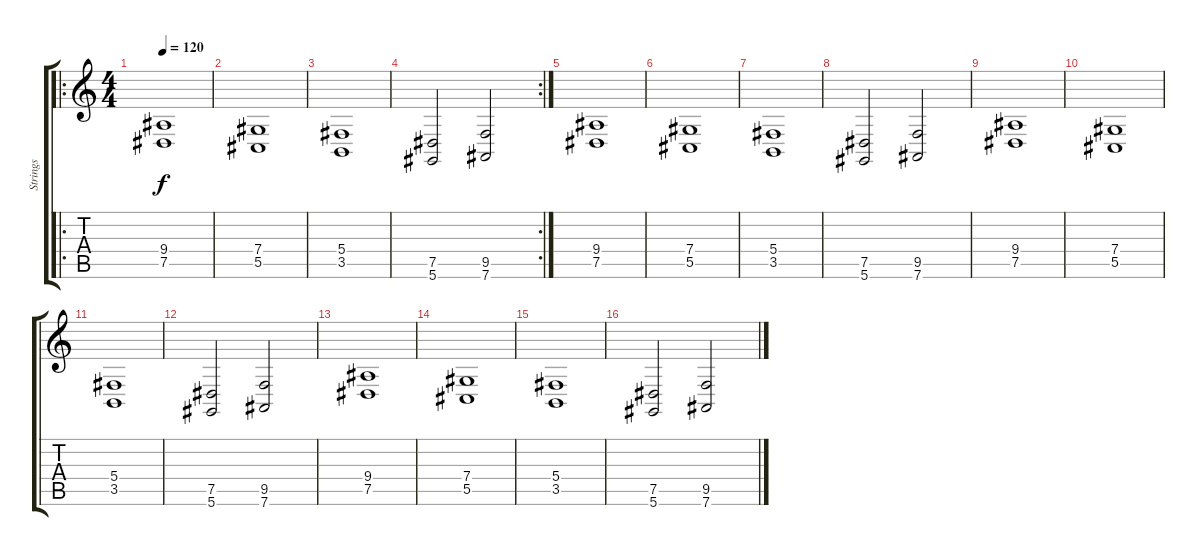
\track ("Strings" "Strings") {instrument stringensemble1}
\staff {score tabs}
\tuning (Eb4 Bb3 Gb3 Db3 Ab2 Eb2) {hide}
\ro
\ts (4 4)
\tempo 120
\clef g2
\ks c
(9.4 7.5).1{dy f instrument stringensemble1} |
(7.4 5.5).1 |
(5.4 3.5).1 |
\rc 2
(7.5 5.6).2 (9.5 7.6).2 |
(9.4 7.5).1 |
(7.4 5.5).1 |
(5.4 3.5).1 |
(7.5 5.6).2 (9.5 7.6).2 |
(9.4 7.5).1 |
(7.4 5.5).1 |
(5.4 3.5).1 |
(7.5 5.6).2 (9.5 7.6).2 |
(9.4 7.5).1 |
(7.4 5.5).1 |
(5.4 3.5).1 |
(7.5 5.6).2 (9.5 7.6).2
